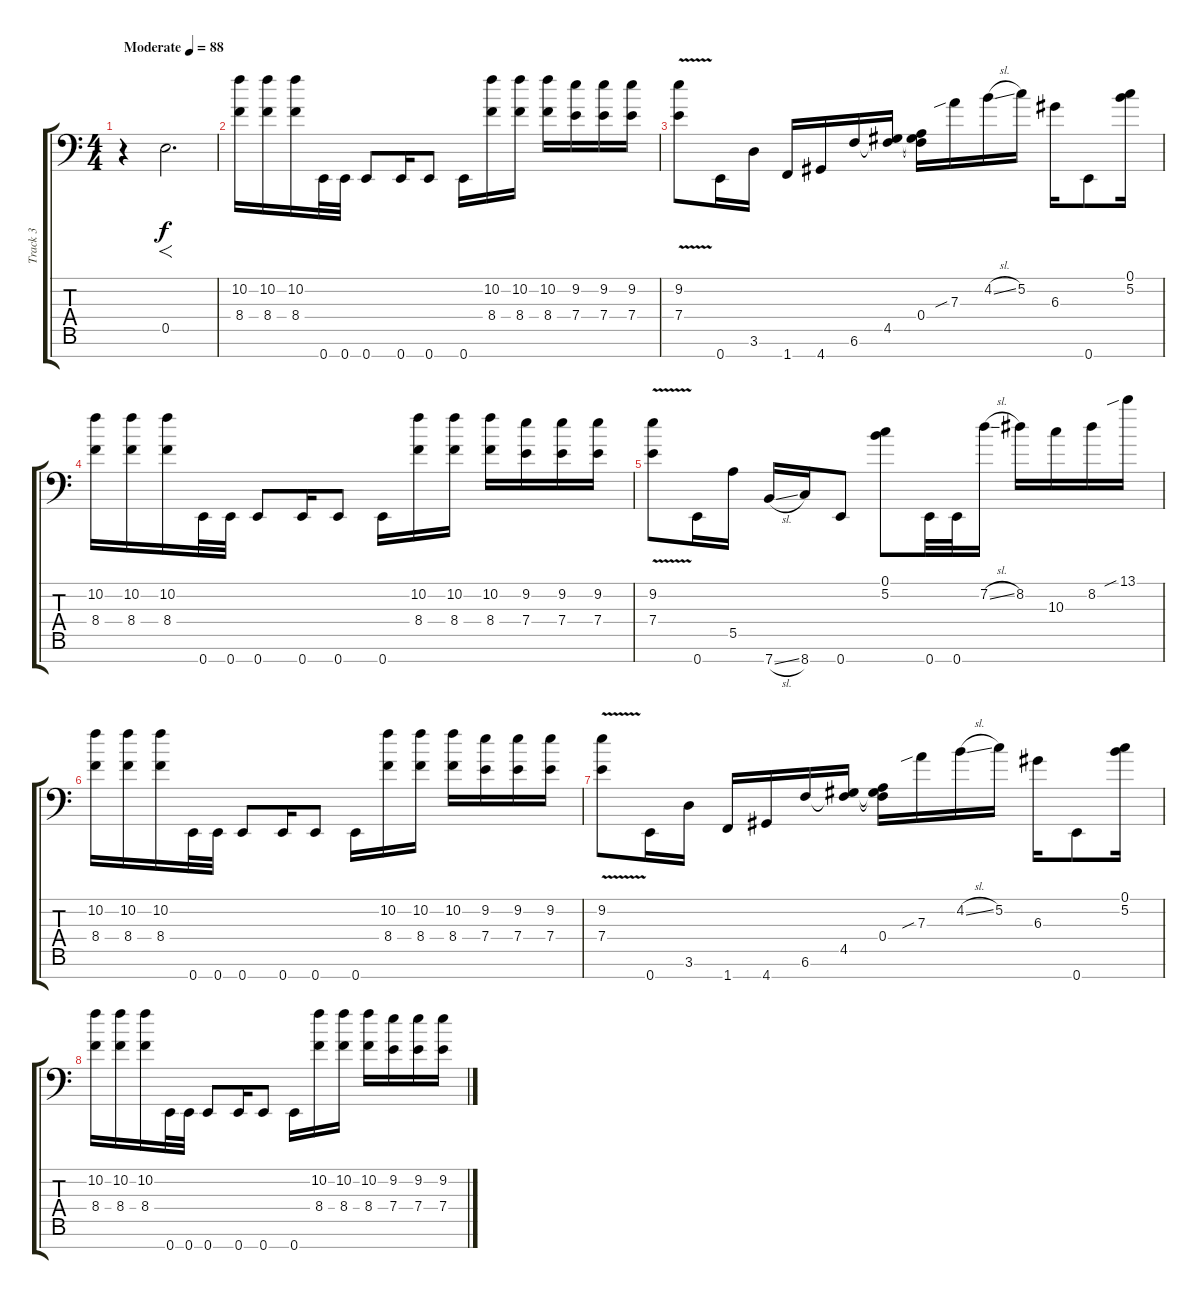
\track ("Track 3" "Track 3") {instrument distortionguitar}
\staff {score tabs}
\tuning (B3 G3 D3 A2 E2 B1 E1) {hide}
\ts (4 4)
\tempo (88 "Moderate")
\clef f4
\ks c
r.4{dy f instrument distortionguitar} 0.5.2{f d} |
(10.2 8.4).16 (10.2 8.4).16 (10.2 8.4).16 0.7.32 0.7.32 0.7.8 0.7.16 0.7.8 0.7.16 (10.2 8.4).16 (10.2 8.4).16 (10.2 8.4).16 (9.2 7.4).16 (9.2 7.4).16 (9.2 7.4).16 |
(9.2{v} 7.4{v}).8 0.7.16 3.6.16 1.7.16 4.7.16 6.6.16 (4.5 6.6{t}).16 (0.4 4.5{t} 6.6{t}).16 7.3{sib}.16 4.2{sl}.16 5.2.16 6.3.16 0.7.8 (0.1 5.2).16 |
(10.2 8.4).16 (10.2 8.4).16 (10.2 8.4).16 0.7.32 0.7.32 0.7.8 0.7.16 0.7.8 0.7.16 (10.2 8.4).16 (10.2 8.4).16 (10.2 8.4).16 (9.2 7.4).16 (9.2 7.4).16 (9.2 7.4).16 |
(9.2{v} 7.4{v}).8 0.7.16 5.5.16 7.7{sl}.16 8.7.16 0.7.8 (0.1 5.2).8 0.7.32 0.7.32 7.2{sl}.16 8.2.16 10.3.16 8.2.16 13.1{sib}.16 |
(10.2 8.4).16 (10.2 8.4).16 (10.2 8.4).16 0.7.32 0.7.32 0.7.8 0.7.16 0.7.8 0.7.16 (10.2 8.4).16 (10.2 8.4).16 (10.2 8.4).16 (9.2 7.4).16 (9.2 7.4).16 (9.2 7.4).16 |
(9.2{v} 7.4{v}).8 0.7.16 3.6.16 1.7.16 4.7.16 6.6.16 (4.5 6.6{t}).16 (0.4 4.5{t} 6.6{t}).16 7.3{sib}.16 4.2{sl}.16 5.2.16 6.3.16 0.7.8 (0.1 5.2).16 |
(10.2 8.4).16 (10.2 8.4).16 (10.2 8.4).16 0.7.32 0.7.32 0.7.8 0.7.16 0.7.8 0.7.16 (10.2 8.4).16 (10.2 8.4).16 (10.2 8.4).16 (9.2 7.4).16 (9.2 7.4).16 (9.2{sl} 7.4{sl}).16
